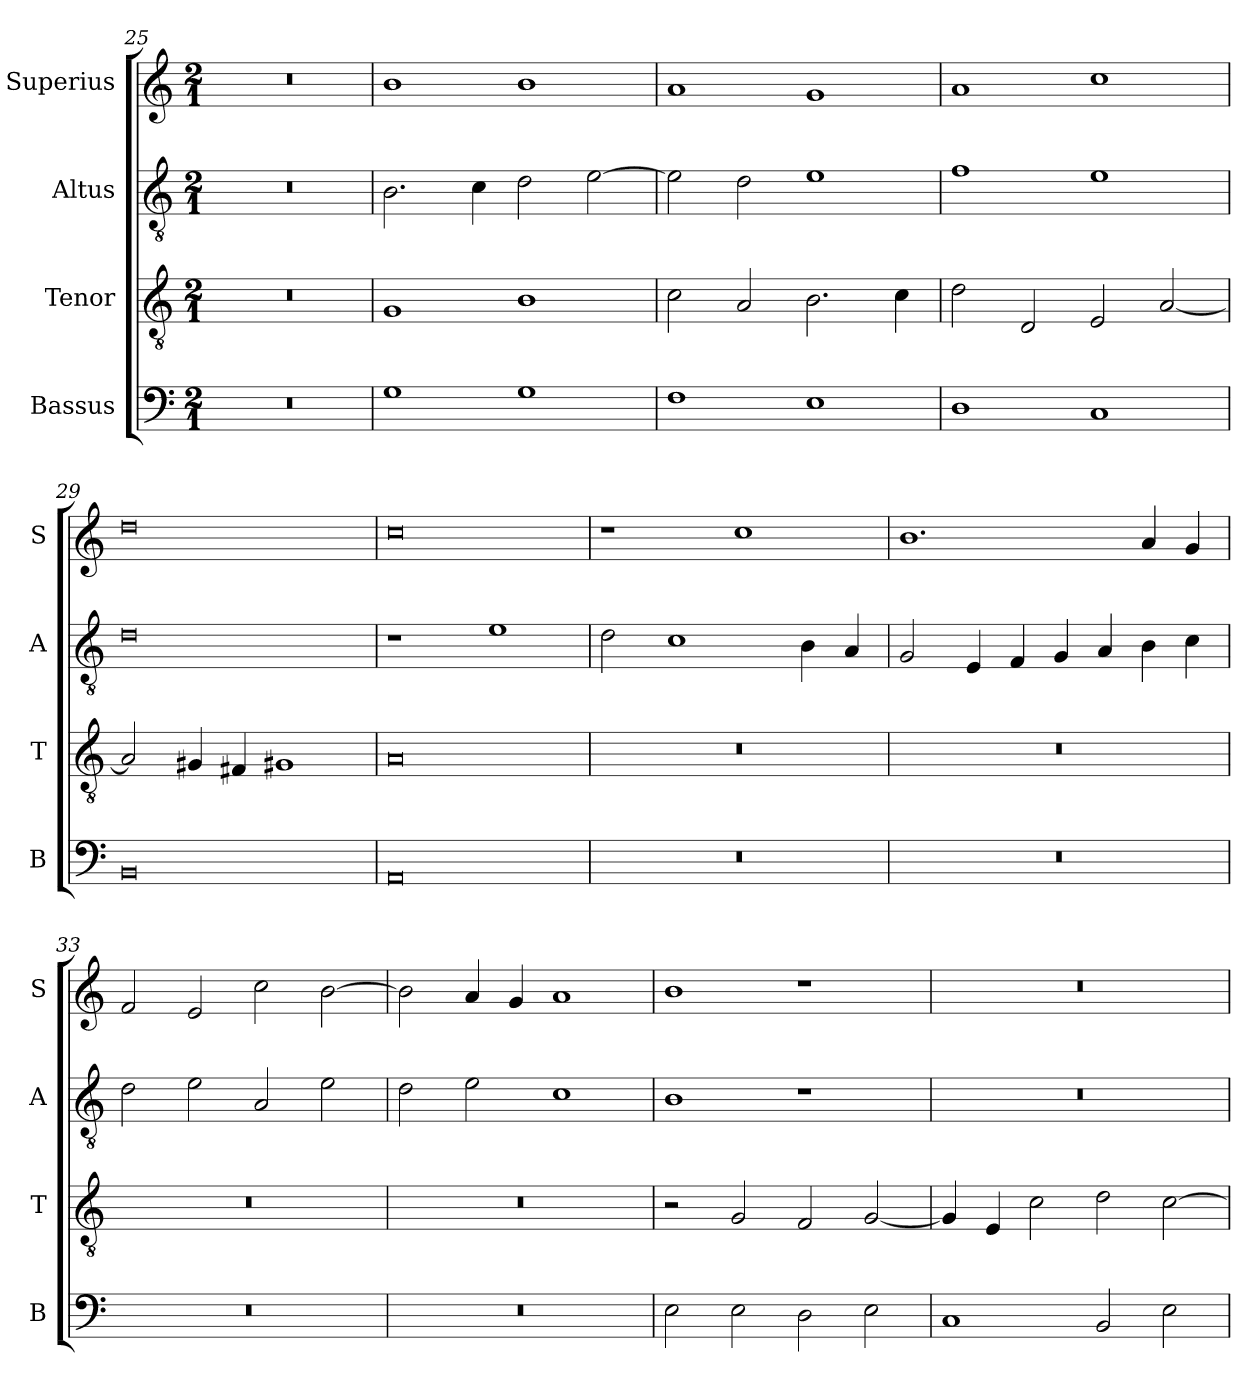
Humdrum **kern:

**kern	**kern	**kern	**kern
*part4	*part3	*part2	*part1
*staff4	*staff3	*staff2	*staff1
*I"Bassus	*I"Tenor	*I"Altus	*I"Superius
*I'B	*I'T	*I'A	*I'S
*clefF4	*clefGv2	*clefGv2	*clefG2
*k[]	*k[]	*k[]	*k[]
*M2/1	*M2/1	*M2/1	*M2/1
=25	=25	=25	=25
0r	0r	0r	0r
=26	=26	=26	=26
1G	1G	2.B\	1b
.	.	4c\	.
1G	1B	2d\	1b
.	.	[2e\	.
=27	=27	=27	=27
1F	2c\	2e\]	1a
.	2A/	2d\	.
1E	2.B\	1e	1g
.	4c\	.	.
=28	=28	=28	=28
1D	2d\	1f	1a
.	2D/	.	.
1C	2E/	1e	1cc
.	[2A/	.	.
=29	=29	=29	=29
0BB	2A/]	0d	0dd
.	4G#X/	.	.
.	4F#X/	.	.
.	1G#X	.	.
=30	=30	=30	=30
0AA	0A	1r	0cc
.	.	1e	.
=31	=31	=31	=31
0r	0r	2d\	1r
.	.	1c	.
.	.	.	1cc
.	.	4B\	.
.	.	4A/	.
=32	=32	=32	=32
0r	0r	2G/	1.b
.	.	4E/	.
.	.	4F/	.
.	.	4G/	.
.	.	4A/	.
.	.	4B\	4a/
.	.	4c\	4g/
=33	=33	=33	=33
0r	0r	2d\	2f/
.	.	2e\	2e/
.	.	2A/	2cc\
.	.	2e\	[2b\
=34	=34	=34	=34
0r	0r	2d\	2b\]
.	.	2e\	4a/
.	.	.	4g/
.	.	1c	1a
=35	=35	=35	=35
2E\	2r	1B	1b
2E\	2G/	.	.
2D\	2F/	1r	1r
2E\	[2G/	.	.
=36	=36	=36	=36
1C	4G/]	0r	0r
.	4E/	.	.
.	2c\	.	.
2BB/	2d\	.	.
2E\	[2c\	.	.
=	=	=	=
*-	*-	*-	*-
